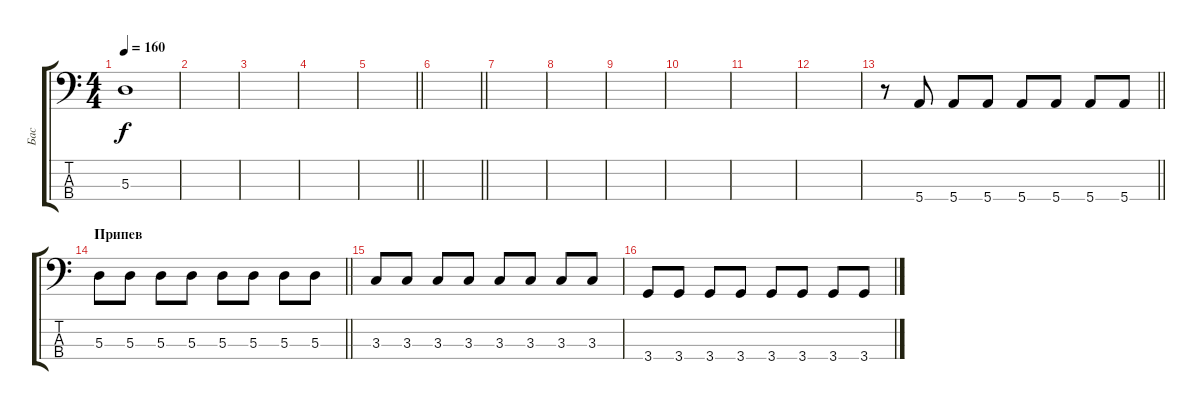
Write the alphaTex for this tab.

\track ("Бас" "Бас") {instrument electricbassfinger}
\staff {score tabs}
\tuning (G2 D2 A1 E1) {hide}
\ts (4 4)
\tempo 160
\clef f4
\ks c
5.3{t}.1{dy f} |
|
|
|
\barLineRight lightlight
|
\section ("" " ")
\barLineRight lightlight
|
|
|
|
|
|
|
\barLineRight lightlight
r.8{volume 13} 5.4.8 5.4.8 5.4.8 5.4.8 5.4.8 5.4.8 5.4.8 |
\section ("" "Припев")
\barLineRight lightlight
5.3.8 5.3.8 5.3.8 5.3.8 5.3.8 5.3.8 5.3.8 5.3.8 |
3.3.8 3.3.8 3.3.8 3.3.8 3.3.8 3.3.8 3.3.8 3.3.8 |
3.4.8 3.4.8 3.4.8 3.4.8 3.4.8 3.4.8 3.4.8 3.4.8
